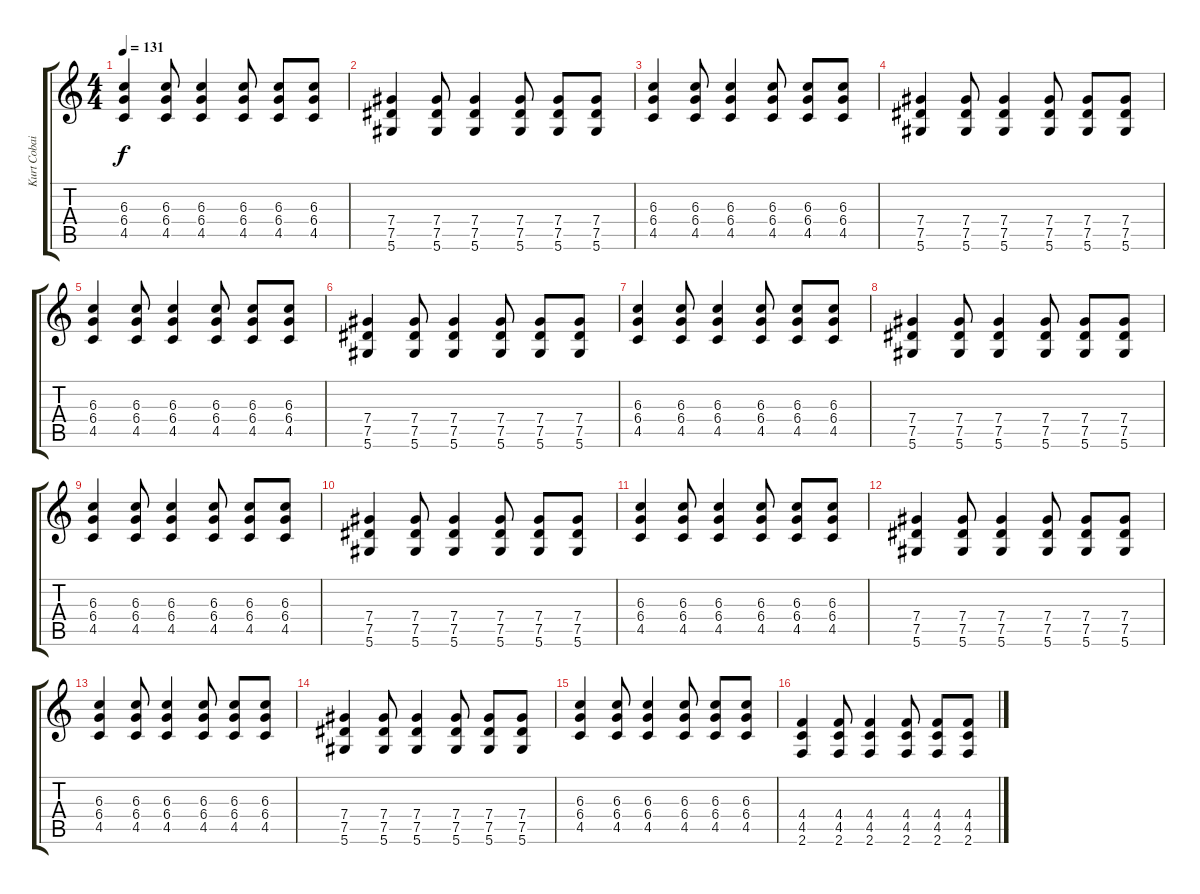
\track ("Kurt Cobain" "Kurt Cobai") {instrument distortionguitar}
\staff {score tabs}
\tuning (Eb4 Bb3 Gb3 Db3 Ab2 Eb2) {hide}
\ts (4 4)
\tempo 131
\clef g2
\ks c
(6.3 6.4 4.5).4{dy f} (6.3 6.4 4.5).8 (6.3 6.4 4.5).4 (6.3 6.4 4.5).8 (6.3 6.4 4.5).8 (6.3 6.4 4.5).8 |
(7.4 7.5 5.6).4 (7.4 7.5 5.6).8 (7.4 7.5 5.6).4 (7.4 7.5 5.6).8 (7.4 7.5 5.6).8 (7.4 7.5 5.6).8 |
(6.3 6.4 4.5).4 (6.3 6.4 4.5).8 (6.3 6.4 4.5).4 (6.3 6.4 4.5).8 (6.3 6.4 4.5).8 (6.3 6.4 4.5).8 |
(7.4 7.5 5.6).4 (7.4 7.5 5.6).8 (7.4 7.5 5.6).4 (7.4 7.5 5.6).8 (7.4 7.5 5.6).8 (7.4 7.5 5.6).8 |
(6.3 6.4 4.5).4 (6.3 6.4 4.5).8 (6.3 6.4 4.5).4 (6.3 6.4 4.5).8 (6.3 6.4 4.5).8 (6.3 6.4 4.5).8 |
(7.4 7.5 5.6).4 (7.4 7.5 5.6).8 (7.4 7.5 5.6).4 (7.4 7.5 5.6).8 (7.4 7.5 5.6).8 (7.4 7.5 5.6).8 |
(6.3 6.4 4.5).4 (6.3 6.4 4.5).8 (6.3 6.4 4.5).4 (6.3 6.4 4.5).8 (6.3 6.4 4.5).8 (6.3 6.4 4.5).8 |
(7.4 7.5 5.6).4 (7.4 7.5 5.6).8 (7.4 7.5 5.6).4 (7.4 7.5 5.6).8 (7.4 7.5 5.6).8 (7.4 7.5 5.6).8 |
(6.3 6.4 4.5).4 (6.3 6.4 4.5).8 (6.3 6.4 4.5).4 (6.3 6.4 4.5).8 (6.3 6.4 4.5).8 (6.3 6.4 4.5).8 |
(7.4 7.5 5.6).4 (7.4 7.5 5.6).8 (7.4 7.5 5.6).4 (7.4 7.5 5.6).8 (7.4 7.5 5.6).8 (7.4 7.5 5.6).8 |
(6.3 6.4 4.5).4 (6.3 6.4 4.5).8 (6.3 6.4 4.5).4 (6.3 6.4 4.5).8 (6.3 6.4 4.5).8 (6.3 6.4 4.5).8 |
(7.4 7.5 5.6).4 (7.4 7.5 5.6).8 (7.4 7.5 5.6).4 (7.4 7.5 5.6).8 (7.4 7.5 5.6).8 (7.4 7.5 5.6).8 |
(6.3 6.4 4.5).4 (6.3 6.4 4.5).8 (6.3 6.4 4.5).4 (6.3 6.4 4.5).8 (6.3 6.4 4.5).8 (6.3 6.4 4.5).8 |
(7.4 7.5 5.6).4 (7.4 7.5 5.6).8 (7.4 7.5 5.6).4 (7.4 7.5 5.6).8 (7.4 7.5 5.6).8 (7.4 7.5 5.6).8 |
(6.3 6.4 4.5).4 (6.3 6.4 4.5).8 (6.3 6.4 4.5).4 (6.3 6.4 4.5).8 (6.3 6.4 4.5).8 (6.3 6.4 4.5).8 |
(4.4 4.5 2.6).4 (4.4 4.5 2.6).8 (4.4 4.5 2.6).4 (4.4 4.5 2.6).8 (4.4 4.5 2.6).8 (4.4 4.5 2.6).8
